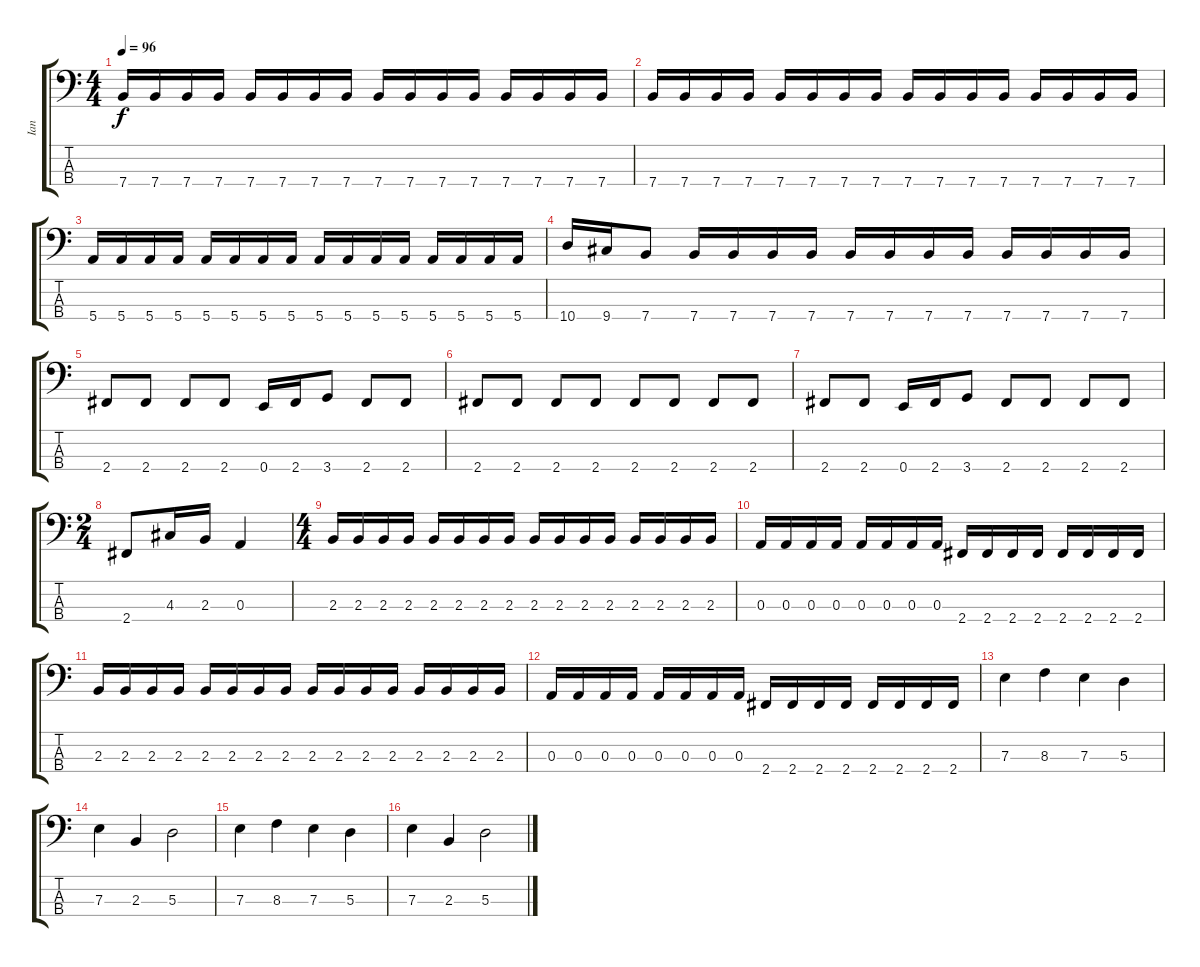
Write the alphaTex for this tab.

\track ("Ian" "Ian") {instrument electricbasspick}
\staff {score tabs}
\tuning (G2 D2 A1 E1) {hide}
\ts (4 4)
\tempo 96
\clef f4
\ks c
7.4.16{dy f} 7.4.16 7.4.16 7.4.16 7.4.16 7.4.16 7.4.16 7.4.16 7.4.16 7.4.16 7.4.16 7.4.16 7.4.16 7.4.16 7.4.16 7.4.16 |
7.4.16 7.4.16 7.4.16 7.4.16 7.4.16 7.4.16 7.4.16 7.4.16 7.4.16 7.4.16 7.4.16 7.4.16 7.4.16 7.4.16 7.4.16 7.4.16 |
5.4.16 5.4.16 5.4.16 5.4.16 5.4.16 5.4.16 5.4.16 5.4.16 5.4.16 5.4.16 5.4.16 5.4.16 5.4.16 5.4.16 5.4.16 5.4.16 |
10.4.16 9.4.16 7.4.8 7.4.16 7.4.16 7.4.16 7.4.16 7.4.16 7.4.16 7.4.16 7.4.16 7.4.16 7.4.16 7.4.16 7.4.16 |
2.4.8 2.4.8 2.4.8 2.4.8 0.4.16 2.4.16 3.4.8 2.4.8 2.4.8 |
2.4.8 2.4.8 2.4.8 2.4.8 2.4.8 2.4.8 2.4.8 2.4.8 |
2.4.8 2.4.8 0.4.16 2.4.16 3.4.8 2.4.8 2.4.8 2.4.8 2.4.8 |
\ts (2 4)
2.4.8 4.3.16 2.3.16 0.3.4 |
\ts (4 4)
2.3.16 2.3.16 2.3.16 2.3.16 2.3.16 2.3.16 2.3.16 2.3.16 2.3.16 2.3.16 2.3.16 2.3.16 2.3.16 2.3.16 2.3.16 2.3.16 |
0.3.16 0.3.16 0.3.16 0.3.16 0.3.16 0.3.16 0.3.16 0.3.16 2.4.16 2.4.16 2.4.16 2.4.16 2.4.16 2.4.16 2.4.16 2.4.16 |
2.3.16 2.3.16 2.3.16 2.3.16 2.3.16 2.3.16 2.3.16 2.3.16 2.3.16 2.3.16 2.3.16 2.3.16 2.3.16 2.3.16 2.3.16 2.3.16 |
0.3.16 0.3.16 0.3.16 0.3.16 0.3.16 0.3.16 0.3.16 0.3.16 2.4.16 2.4.16 2.4.16 2.4.16 2.4.16 2.4.16 2.4.16 2.4.16 |
7.3.4 8.3.4 7.3.4 5.3.4 |
7.3.4 2.3.4 5.3.2 |
7.3.4 8.3.4 7.3.4 5.3.4 |
7.3.4 2.3.4 5.3.2
